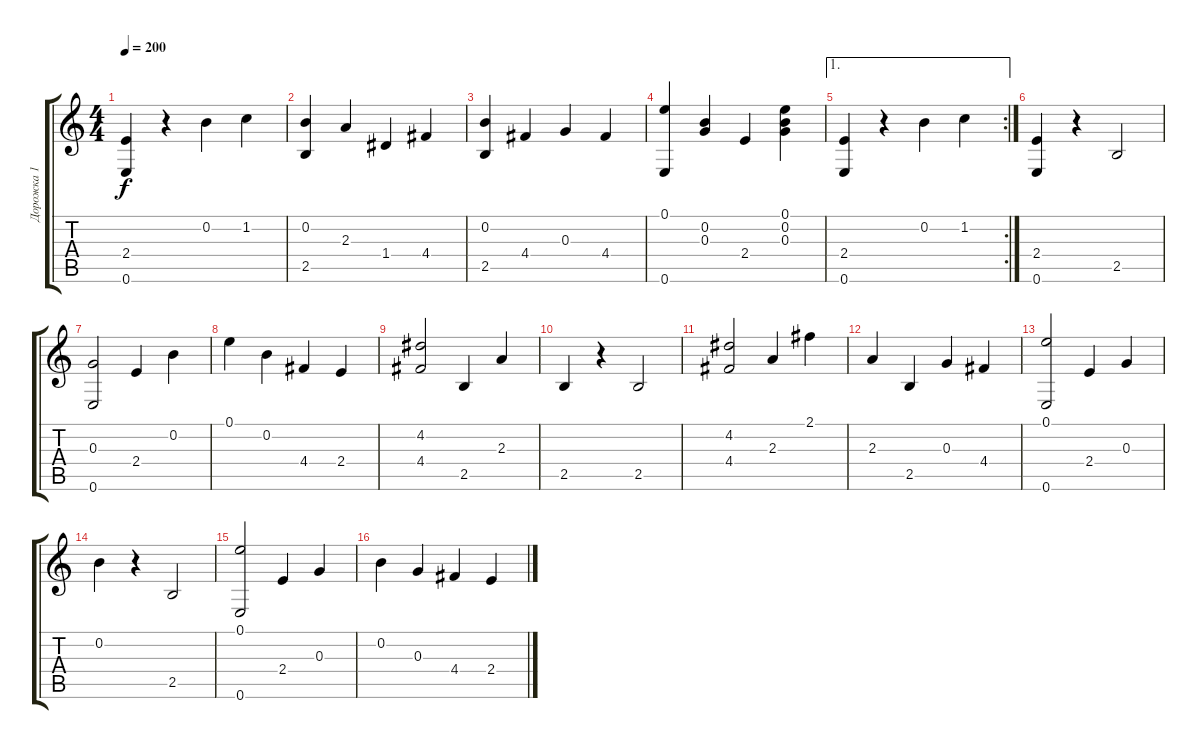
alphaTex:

\track ("Дорожка 1" "Дорожка 1") {instrument acousticguitarsteel}
\staff {score tabs}
\tuning (E4 B3 G3 D3 A2 E2) {hide}
\ts (4 4)
\tempo 200
\clef g2
\ks c
(2.4 0.6).4{dy f} r.4 0.2.4 1.2.4 |
(0.2 2.5).4 2.3.4 1.4.4 4.4.4 |
(0.2 2.5).4 4.4.4 0.3.4 4.4.4 |
(0.1 0.6).4 (0.2 0.3).4 2.4.4 (0.1 0.2 0.3).4 |
\ae 1
\rc 2
(2.4 0.6).4 r.4 0.2.4 1.2.4 |
(2.4 0.6).4 r.4 2.5.2 |
(0.3 0.6).2 2.4.4 0.2.4 |
0.1.4 0.2.4 4.4.4 2.4.4 |
(4.2 4.4).2 2.5.4 2.3.4 |
2.5.4 r.4 2.5.2 |
(4.2 4.4).2 2.3.4 2.1.4 |
2.3.4 2.5.4 0.3.4 4.4.4 |
(0.1 0.6).2 2.4.4 0.3.4 |
0.2.4 r.4 2.5.2 |
(0.1 0.6).2 2.4.4 0.3.4 |
0.2.4 0.3.4 4.4.4 2.4.4
